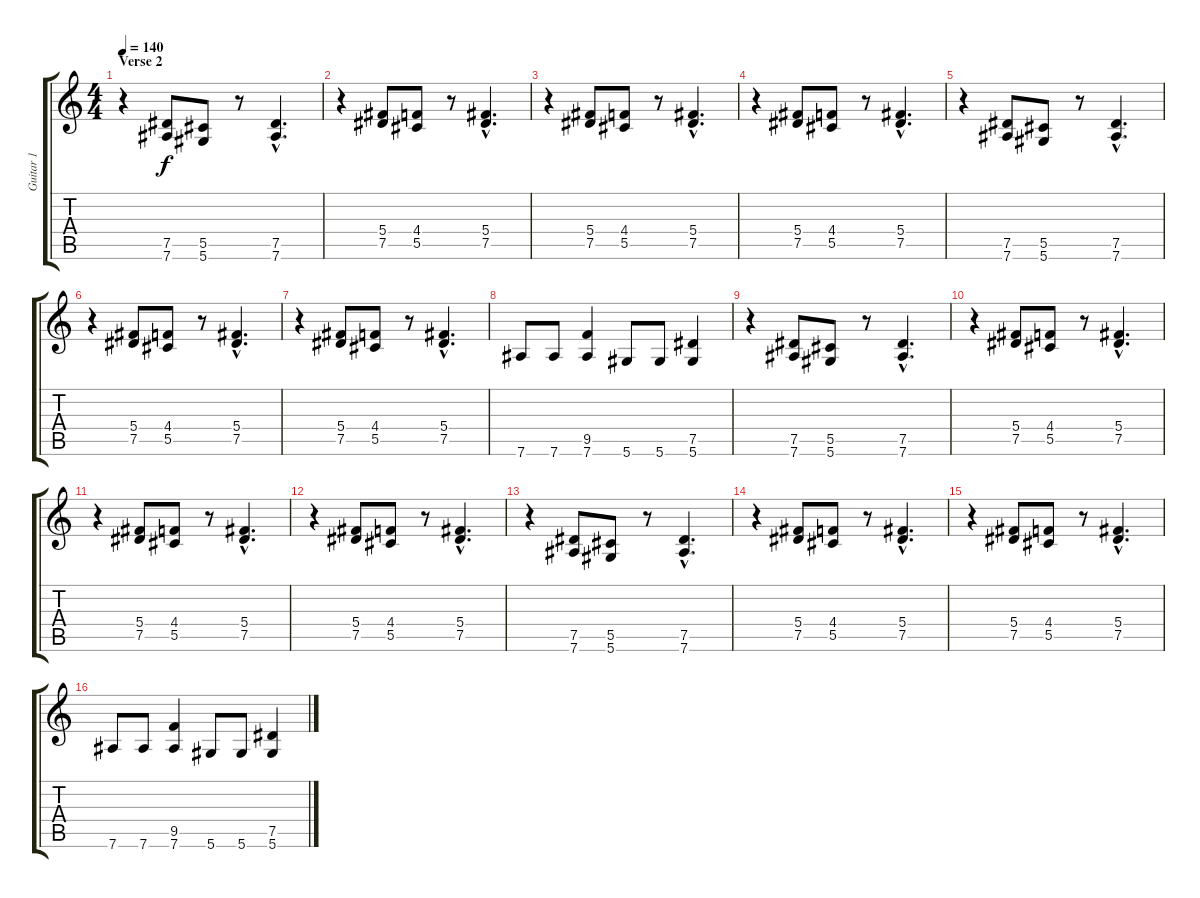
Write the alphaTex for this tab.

\track ("Guitar 1" "Guitar 1") {instrument distortionguitar}
\staff {score tabs}
\tuning (Eb4 Bb3 Gb3 Db3 Ab2 Eb2) {hide}
\ts (4 4)
\section ("" "Verse 2")
\tempo 140
\clef g2
\ks c
r.4{dy f} (7.5 7.6).8 (5.5 5.6).8 r.8 (7.5{hac} 7.6{hac}).4{d} |
r.4 (5.4 7.5).8 (4.4 5.5).8 r.8 (5.4{hac} 7.5{hac}).4{d} |
r.4 (5.4 7.5).8 (4.4 5.5).8 r.8 (5.4{hac} 7.5{hac}).4{d} |
r.4 (5.4 7.5).8 (4.4 5.5).8 r.8 (5.4{hac} 7.5{hac}).4{d} |
r.4 (7.5 7.6).8 (5.5 5.6).8 r.8 (7.5{hac} 7.6{hac}).4{d} |
r.4 (5.4 7.5).8 (4.4 5.5).8 r.8 (5.4{hac} 7.5{hac}).4{d} |
r.4 (5.4 7.5).8 (4.4 5.5).8 r.8 (5.4{hac} 7.5{hac}).4{d} |
7.6.8 7.6.8 (9.5 7.6).4 5.6.8 5.6.8 (7.5 5.6).4 |
r.4 (7.5 7.6).8 (5.5 5.6).8 r.8 (7.5{hac} 7.6{hac}).4{d} |
r.4 (5.4 7.5).8 (4.4 5.5).8 r.8 (5.4{hac} 7.5{hac}).4{d} |
r.4 (5.4 7.5).8 (4.4 5.5).8 r.8 (5.4{hac} 7.5{hac}).4{d} |
r.4 (5.4 7.5).8 (4.4 5.5).8 r.8 (5.4{hac} 7.5{hac}).4{d} |
r.4 (7.5 7.6).8 (5.5 5.6).8 r.8 (7.5{hac} 7.6{hac}).4{d} |
r.4 (5.4 7.5).8 (4.4 5.5).8 r.8 (5.4{hac} 7.5{hac}).4{d} |
r.4 (5.4 7.5).8 (4.4 5.5).8 r.8 (5.4{hac} 7.5{hac}).4{d} |
7.6.8 7.6.8 (9.5 7.6).4 5.6.8 5.6.8 (7.5 5.6).4
